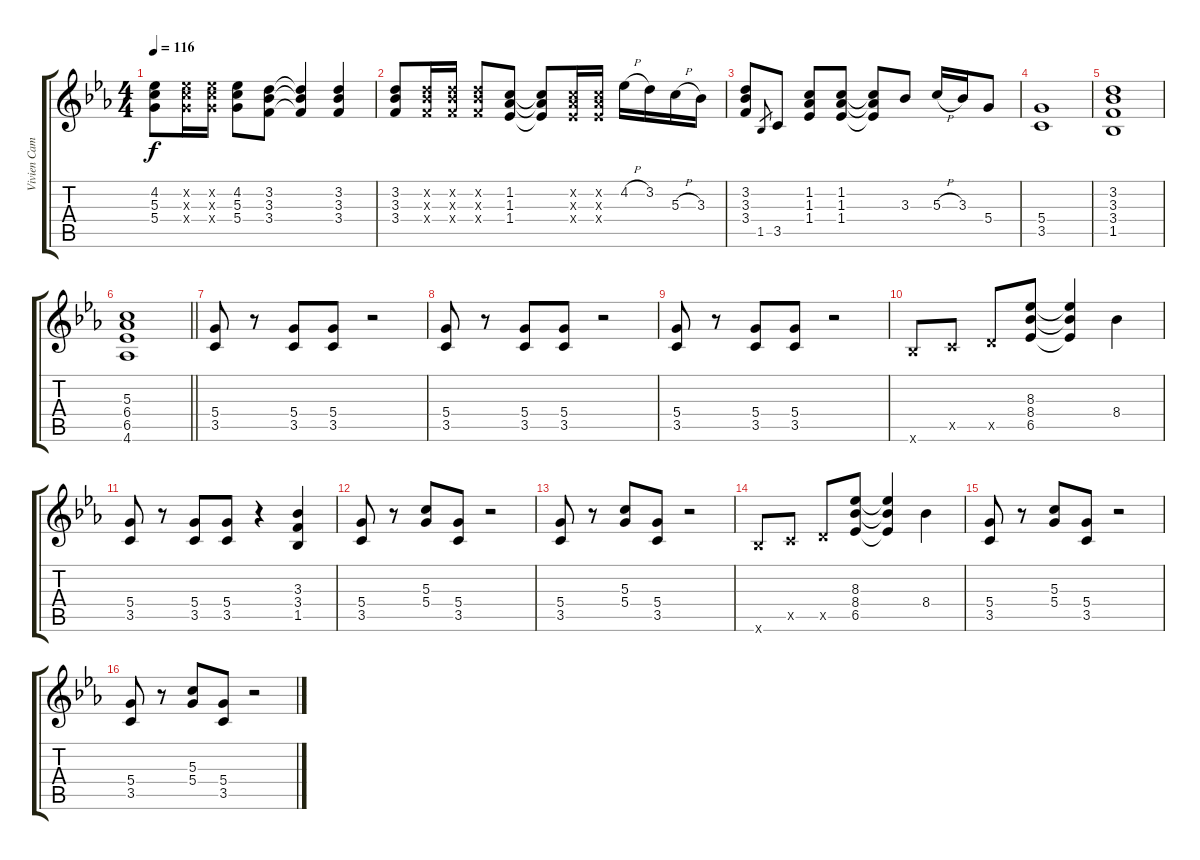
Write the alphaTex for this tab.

\track ("Vivien Campbell II" "Vivien Cam") {instrument distortionguitar}
\staff {score tabs}
\tuning (E4 B3 G3 D3 A2 E2) {hide}
\ts (4 4)
\tempo 116
\clef g2
\ks eb
(4.2 5.3 5.4).8{dy f} (4.2{x} 5.3{x} 5.4{x}).16 (4.2{x} 5.3{x} 5.4{x}).16 (4.2 5.3 5.4).8 (3.2 3.3 3.4).8 (3.2{t} 3.3{t} 3.4{t}).4 (3.2 3.3 3.4).4 |
(3.2 3.3 3.4).8 (3.2{x} 3.3{x} 3.4{x}).16 (3.2{x} 3.3{x} 3.4{x}).16 (3.2{x} 3.3{x} 3.4{x}).8 (1.2 1.3 1.4).8 (1.2{t} 1.3{t} 1.4{t}).8 (1.2{x} 1.3{x} 1.4{x}).16 (1.2{x} 1.3{x} 1.4{x}).16 4.2{h}.16 3.2.16 5.3{h}.16 3.3.16 |
(3.2 3.3 3.4).8 1.5.8{gr} 3.5.8 (1.2 1.3 1.4).8 (1.2 1.3 1.4).8 (1.2{t} 1.3{t} 1.4{t}).8 3.3.8 5.3{h}.16 3.3.16 5.4.8 |
(5.4 3.5).1 |
(3.2 3.3 3.4 1.5).1 |
\barLineRight lightlight
(5.3 6.4 6.5 4.6).1 |
(5.4 3.5).8 r.8 (5.4 3.5).8 (5.4 3.5).8 r.2 |
(5.4 3.5).8 r.8 (5.4 3.5).8 (5.4 3.5).8 r.2 |
(5.4 3.5).8 r.8 (5.4 3.5).8 (5.4 3.5).8 r.2 |
6.6{x}.8 3.5{x}.8 5.5{x}.8 (8.3 8.4 6.5).8 (8.3{t} 8.4{t} 6.5{t}).4 8.4.4 |
(5.4 3.5).8 r.8 (5.4 3.5).8 (5.4 3.5).8 r.4 (3.3 3.4 1.5).4 |
(5.4 3.5).8 r.8 (5.3 5.4).8 (5.4 3.5).8 r.2 |
(5.4 3.5).8 r.8 (5.3 5.4).8 (5.4 3.5).8 r.2 |
6.6{x}.8 3.5{x}.8 5.5{x}.8 (8.3 8.4 6.5).8 (8.3{t} 8.4{t} 6.5{t}).4 8.4.4 |
(5.4 3.5).8 r.8 (5.3 5.4).8 (5.4 3.5).8 r.2 |
(5.4 3.5).8 r.8 (5.3 5.4).8 (5.4 3.5).8 r.2
